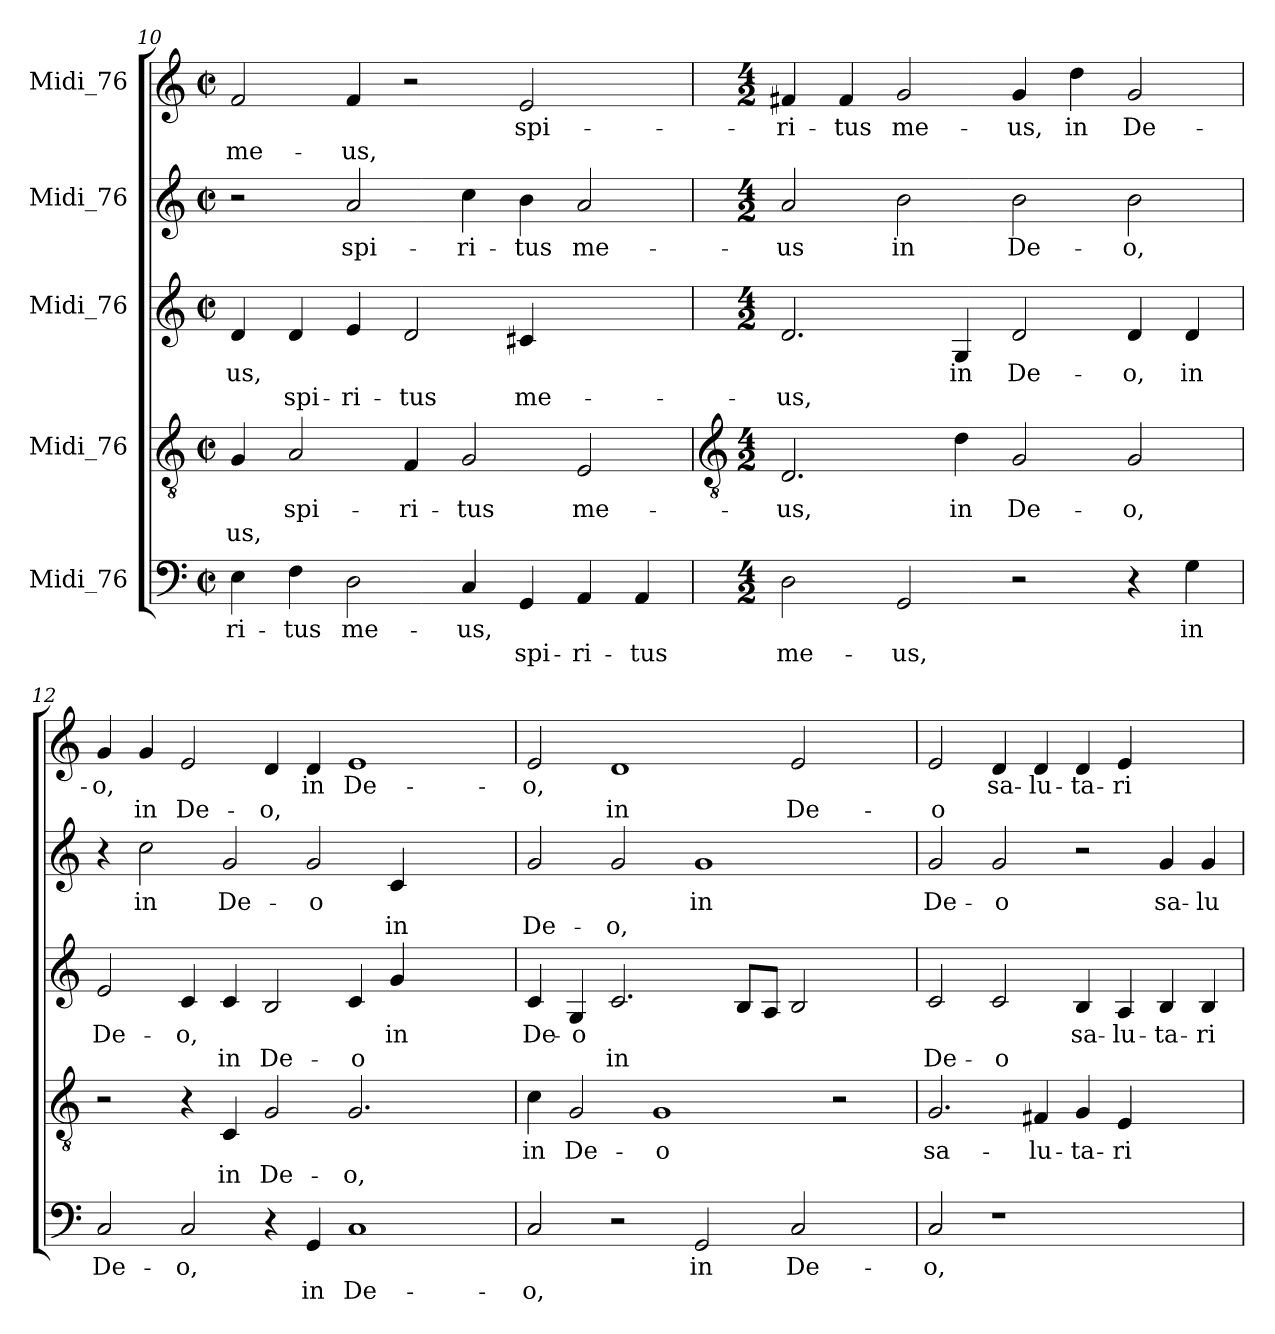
**kern	**text	**text	**kern	**text	**text	**kern	**text	**text	**kern	**text	**text	**kern	**text	**text
*part5	*part5	*part5	*part4	*part4	*part4	*part3	*part3	*part3	*part2	*part2	*part2	*part1	*part1	*part1
*staff5	*staff5	*staff5	*staff4	*staff4	*staff4	*staff3	*staff3	*staff3	*staff2	*staff2	*staff2	*staff1	*staff1	*staff1
*I"Midi_76	*	*	*I"Midi_76	*	*	*I"Midi_76	*	*	*I"Midi_76	*	*	*I"Midi_76	*	*
*clefF4	*	*	*clefGv2	*	*	*clefG2	*	*	*clefG2	*	*	*clefG2	*	*
*k[]	*	*	*k[]	*	*	*k[]	*	*	*k[]	*	*	*k[]	*	*
*C:	*	*	*C:	*	*	*C:	*	*	*C:	*	*	*C:	*	*
*M4/2	*	*	*M4/2	*	*	*M4/2	*	*	*M4/2	*	*	*M4/2	*	*
*met(c|)	*	*	*met(c|)	*	*	*met(c|)	*	*	*met(c|)	*	*	*met(c|)	*	*
=10	=10	=10	=10	=10	=10	=10	=10	=10	=10	=10	=10	=10	=10	=10
!	!LO:LY:b	!	!	!	!LO:LY:b	!	!LO:LY:b	!	!	!	!	!	!	!LO:LY:b
4E	-ri-	.	4G	.	-us,	4d	-us,	.	2r	.	.	2f	.	me-
!	!LO:LY:b	!	!	!LO:LY:b	!	!	!	!LO:LY:b	!	!	!	!	!	!
4F	-tus	.	2A	spi-	.	4d	.	spi-	.	.	.	.	.	.
!	!LO:LY:b	!	!	!	!	!	!	!LO:LY:b	!	!LO:LY:b	!	!	!	!LO:LY:b
2D	me-	.	.	.	.	4e	.	-ri-	2a	spi-	.	4f	.	-us,
!	!	!	!	!LO:LY:b	!	!	!	!LO:LY:b	!	!	!	!	!	!
.	.	.	4F	-ri-	.	2d	.	-tus	.	.	.	2r	.	.
!	!LO:LY:b	!	!	!LO:LY:b	!	!	!	!	!	!LO:LY:b	!	!	!	!
4C	-us,	.	2G	-tus	.	.	.	.	4cc	-ri-	.	.	.	.
!	!	!LO:LY:b	!	!	!	!	!	!LO:LY:b	!	!LO:LY:b	!	!	!LO:LY:b	!
4GG	.	spi-	.	.	.	4c#	.	me-	4b	-tus	.	2e	spi-	.
!	!	!LO:LY:b	!	!LO:LY:b	!	!	!	!	!	!LO:LY:b	!	!	!	!
4AA	.	-ri-	2E	me-	.	2ryy	.	.	2a	me-	.	.	.	.
!	!	!LO:LY:b	!	!	!	!	!	!	!	!	!	!	!	!
4AA	.	-tus	.	.	.	.	.	.	.	.	.	4ryy	.	.
!!LO:LB:g=z
=11	=11	=11	=11	=11	=11	=11	=11	=11	=11	=11	=11	=11	=11	=11
*	*	*	*clefGv2	*	*	*	*	*	*	*	*	*	*	*
*M4/2	*	*	*M4/2	*	*	*M4/2	*	*	*M4/2	*	*	*M4/2	*	*
!	!	!LO:LY:b	!	!LO:LY:b	!	!	!	!LO:LY:b	!	!LO:LY:b	!	!	!LO:LY:b	!
2D	.	me-	2.D	-us,	.	2.d	.	-us,	2a	-us	.	4f#X	-ri-	.
!	!	!	!	!	!	!	!	!	!	!	!	!	!LO:LY:b	!
.	.	.	.	.	.	.	.	.	.	.	.	4f#	-tus	.
!	!	!LO:LY:b	!	!	!	!	!	!	!	!LO:LY:b	!	!	!LO:LY:b	!
2GG	.	-us,	.	.	.	.	.	.	2b	in	.	2g	me-	.
!	!	!	!	!LO:LY:b	!	!	!LO:LY:b	!	!	!	!	!	!	!
.	.	.	4d	in	.	4G	in	.	.	.	.	.	.	.
!	!	!	!	!LO:LY:b	!	!	!LO:LY:b	!	!	!LO:LY:b	!	!	!LO:LY:b	!
2r	.	.	2G	De-	.	2d	De-	.	2b	De-	.	4g	-us,	.
!	!	!	!	!	!	!	!	!	!	!	!	!	!LO:LY:b	!
.	.	.	.	.	.	.	.	.	.	.	.	4dd	in	.
!	!	!	!	!LO:LY:b	!	!	!LO:LY:b	!	!	!LO:LY:b	!	!	!LO:LY:b	!
4r	.	.	2G	-o,	.	4d	-o,	.	2b	-o,	.	2g	De-	.
!	!LO:LY:b	!	!	!	!	!	!LO:LY:b	!	!	!	!	!	!	!
4G	in	.	.	.	.	4d	in	.	.	.	.	.	.	.
=12	=12	=12	=12	=12	=12	=12	=12	=12	=12	=12	=12	=12	=12	=12
!	!LO:LY:b	!	!	!	!	!	!LO:LY:b	!	!	!	!	!	!LO:LY:b	!
2C	De-	.	2r	.	.	2e	De-	.	4r	.	.	4g	-o,	.
!	!	!	!	!	!	!	!	!	!	!LO:LY:b	!	!	!	!LO:LY:b
.	.	.	.	.	.	.	.	.	2cc	in	.	4g	.	in
!	!LO:LY:b	!	!	!	!	!	!LO:LY:b	!	!	!	!	!	!	!LO:LY:b
2C	-o,	.	4r	.	.	4c	-o,	.	.	.	.	2e	.	De-
!	!	!	!	!	!LO:LY:b	!	!	!LO:LY:b	!	!LO:LY:b	!	!	!	!
.	.	.	4C	.	in	4c	.	in	2g	De-	.	.	.	.
!	!	!	!	!	!LO:LY:b	!	!	!LO:LY:b	!	!	!	!	!	!LO:LY:b
4r	.	.	2G	.	De-	2B	.	De-	.	.	.	4d	.	-o,
!	!	!LO:LY:b	!	!	!	!	!	!	!	!LO:LY:b	!	!	!LO:LY:b	!
4GG	.	in	.	.	.	.	.	.	2g	-o	.	4d	in	.
!	!	!LO:LY:b	!	!	!LO:LY:b	!	!	!LO:LY:b	!	!	!	!	!LO:LY:b	!
1C	.	De-	2.G	.	-o,	4c	.	-o	.	.	.	1e	De-	.
!	!	!	!	!	!	!	!LO:LY:b	!	!	!	!LO:LY:b	!	!	!
.	.	.	.	.	.	4g	in	.	4c	.	in	.	.	.
.	.	.	.	.	.	2ryy	.	.	2ryy	.	.	.	.	.
.	.	.	4ryy	.	.	.	.	.	.	.	.	.	.	.
=13	=13	=13	=13	=13	=13	=13	=13	=13	=13	=13	=13	=13	=13	=13
!	!	!LO:LY:b	!	!LO:LY:b	!	!	!LO:LY:b	!	!	!	!LO:LY:b	!	!LO:LY:b	!
2C	.	-o,	4c	in	.	4c	De-	.	2g	.	De-	2e	-o,	.
!	!	!	!	!LO:LY:b	!	!	!LO:LY:b	!	!	!	!	!	!	!
.	.	.	2G	De-	.	4G	-o	.	.	.	.	.	.	.
!	!	!	!	!	!	!	!	!LO:LY:b	!	!	!LO:LY:b	!	!	!LO:LY:b
2r	.	.	.	.	.	2.c	.	in	2g	.	-o,	1d	.	in
!	!	!	!	!LO:LY:b	!	!	!	!	!	!	!	!	!	!
.	.	.	1G	-o	.	.	.	.	.	.	.	.	.	.
!	!LO:LY:b	!	!	!	!	!	!	!	!	!LO:LY:b	!	!	!	!
2GG	in	.	.	.	.	.	.	.	1g	in	.	.	.	.
.	.	.	.	.	.	8BL	.	.	.	.	.	.	.	.
.	.	.	.	.	.	8AJ	.	.	.	.	.	.	.	.
!	!LO:LY:b	!	!	!	!	!	!	!	!	!	!	!	!	!LO:LY:b
2C	De-	.	.	.	.	2B	.	.	.	.	.	2e	.	De-
.	.	.	2r	.	.	.	.	.	.	.	.	.	.	.
4ryy	.	.	.	.	.	4ryy	.	.	4ryy	.	.	4ryy	.	.
=14	=14	=14	=14	=14	=14	=14	=14	=14	=14	=14	=14	=14	=14	=14
!	!LO:LY:b	!	!	!LO:LY:b	!	!	!	!LO:LY:b	!	!LO:LY:b	!	!	!	!LO:LY:b
2C	-o,	.	2.G	sa-	.	2c	.	De-	2g	De-	.	2e	.	-o
!	!	!	!	!	!	!	!	!LO:LY:b	!	!LO:LY:b	!	!	!LO:LY:b	!
1r	.	.	.	.	.	2c	.	-o	2g	-o	.	4d	sa-	.
!	!	!	!	!LO:LY:b	!	!	!	!	!	!	!	!	!LO:LY:b	!
.	.	.	4F#X	-lu-	.	.	.	.	.	.	.	4d	-lu-	.
!	!	!	!	!LO:LY:b	!	!	!LO:LY:b	!	!	!	!	!	!LO:LY:b	!
.	.	.	4G	-ta-	.	4B	sa-	.	2r	.	.	4d	-ta-	.
!	!	!	!	!LO:LY:b	!	!	!LO:LY:b	!	!	!	!	!	!LO:LY:b	!
.	.	.	4E	-ri	.	4A	-lu-	.	.	.	.	4e	-ri	.
!	!	!	!	!	!	!	!LO:LY:b	!	!	!LO:LY:b	!	!	!	!
2ryy	.	.	2ryy	.	.	4B	-ta-	.	4g	sa-	.	2ryy	.	.
!	!	!	!	!	!	!	!LO:LY:b	!	!	!LO:LY:b	!	!	!	!
.	.	.	.	.	.	4B	-ri	.	4g	-lu-	.	.	.	.
=	=	=	=	=	=	=	=	=	=	=	=	=	=	=
*-	*-	*-	*-	*-	*-	*-	*-	*-	*-	*-	*-	*-	*-	*-
